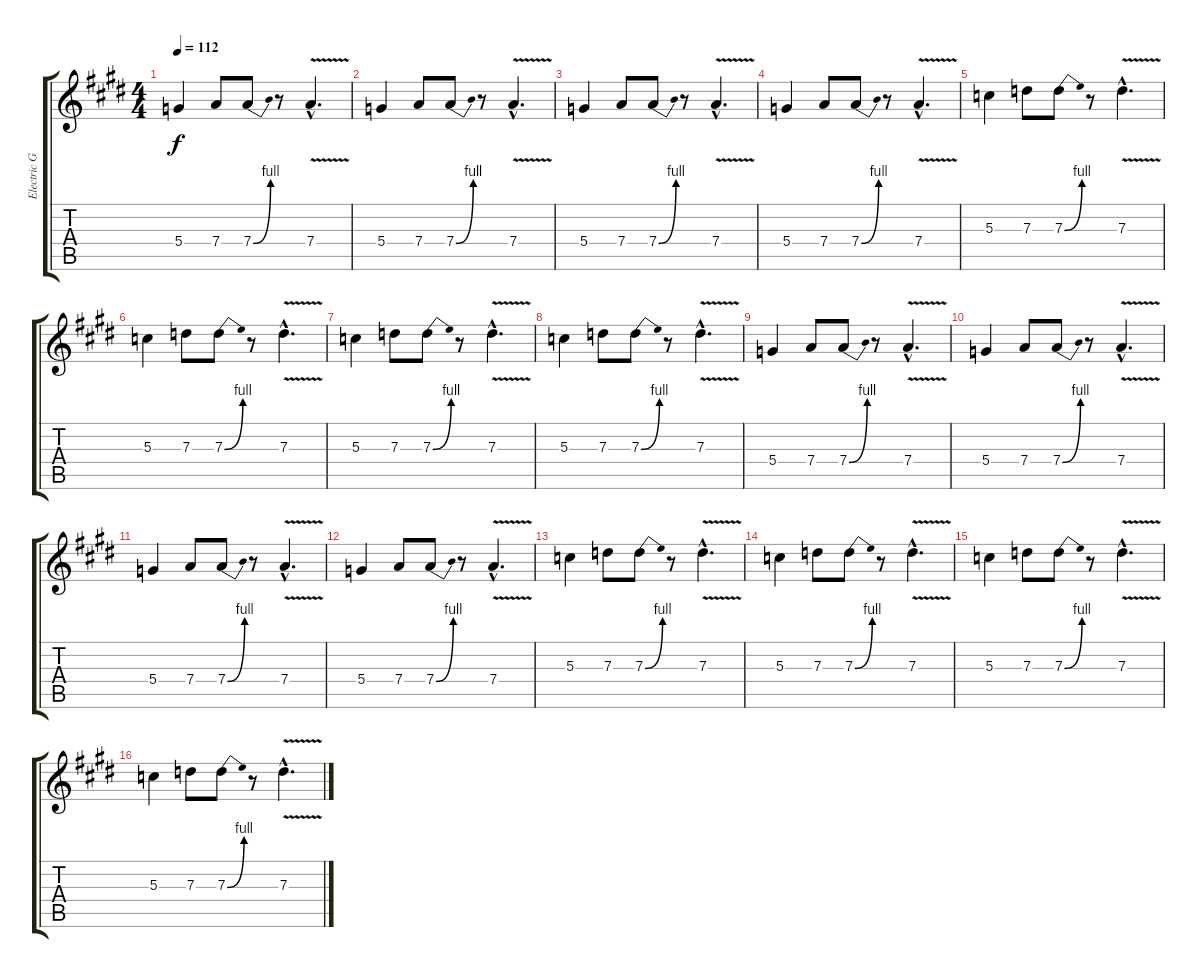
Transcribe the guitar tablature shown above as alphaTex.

\track ("Electric Guitar 2" "Electric G") {instrument distortionguitar}
\staff {score tabs}
\tuning (E4 B3 G3 D3 A2 E2) {hide}
\ts (4 4)
\tempo 112
\clef g2
\ks e
5.4.4{dy f} 7.4.8 7.4{be (bend 0 0 60 4)}.8 r.8 7.4{v hac}.4{d} |
5.4.4 7.4.8 7.4{be (bend 0 0 60 4)}.8 r.8 7.4{v hac}.4{d} |
5.4.4 7.4.8 7.4{be (bend 0 0 60 4)}.8 r.8 7.4{v hac}.4{d} |
5.4.4 7.4.8 7.4{be (bend 0 0 60 4)}.8 r.8 7.4{v hac}.4{d} |
5.3.4 7.3.8 7.3{be (bend 0 0 60 4)}.8 r.8 7.3{v hac}.4{d} |
5.3.4 7.3.8 7.3{be (bend 0 0 60 4)}.8 r.8 7.3{v hac}.4{d} |
5.3.4 7.3.8 7.3{be (bend 0 0 60 4)}.8 r.8 7.3{v hac}.4{d} |
5.3.4 7.3.8 7.3{be (bend 0 0 60 4)}.8 r.8 7.3{v hac}.4{d} |
5.4.4 7.4.8 7.4{be (bend 0 0 60 4)}.8 r.8 7.4{v hac}.4{d} |
5.4.4 7.4.8 7.4{be (bend 0 0 60 4)}.8 r.8 7.4{v hac}.4{d} |
5.4.4 7.4.8 7.4{be (bend 0 0 60 4)}.8 r.8 7.4{v hac}.4{d} |
5.4.4 7.4.8 7.4{be (bend 0 0 60 4)}.8 r.8 7.4{v hac}.4{d} |
5.3.4 7.3.8 7.3{be (bend 0 0 60 4)}.8 r.8 7.3{v hac}.4{d} |
5.3.4 7.3.8 7.3{be (bend 0 0 60 4)}.8 r.8 7.3{v hac}.4{d} |
5.3.4 7.3.8 7.3{be (bend 0 0 60 4)}.8 r.8 7.3{v hac}.4{d} |
5.3.4 7.3.8 7.3{be (bend 0 0 60 4)}.8 r.8 7.3{v hac}.4{d}
